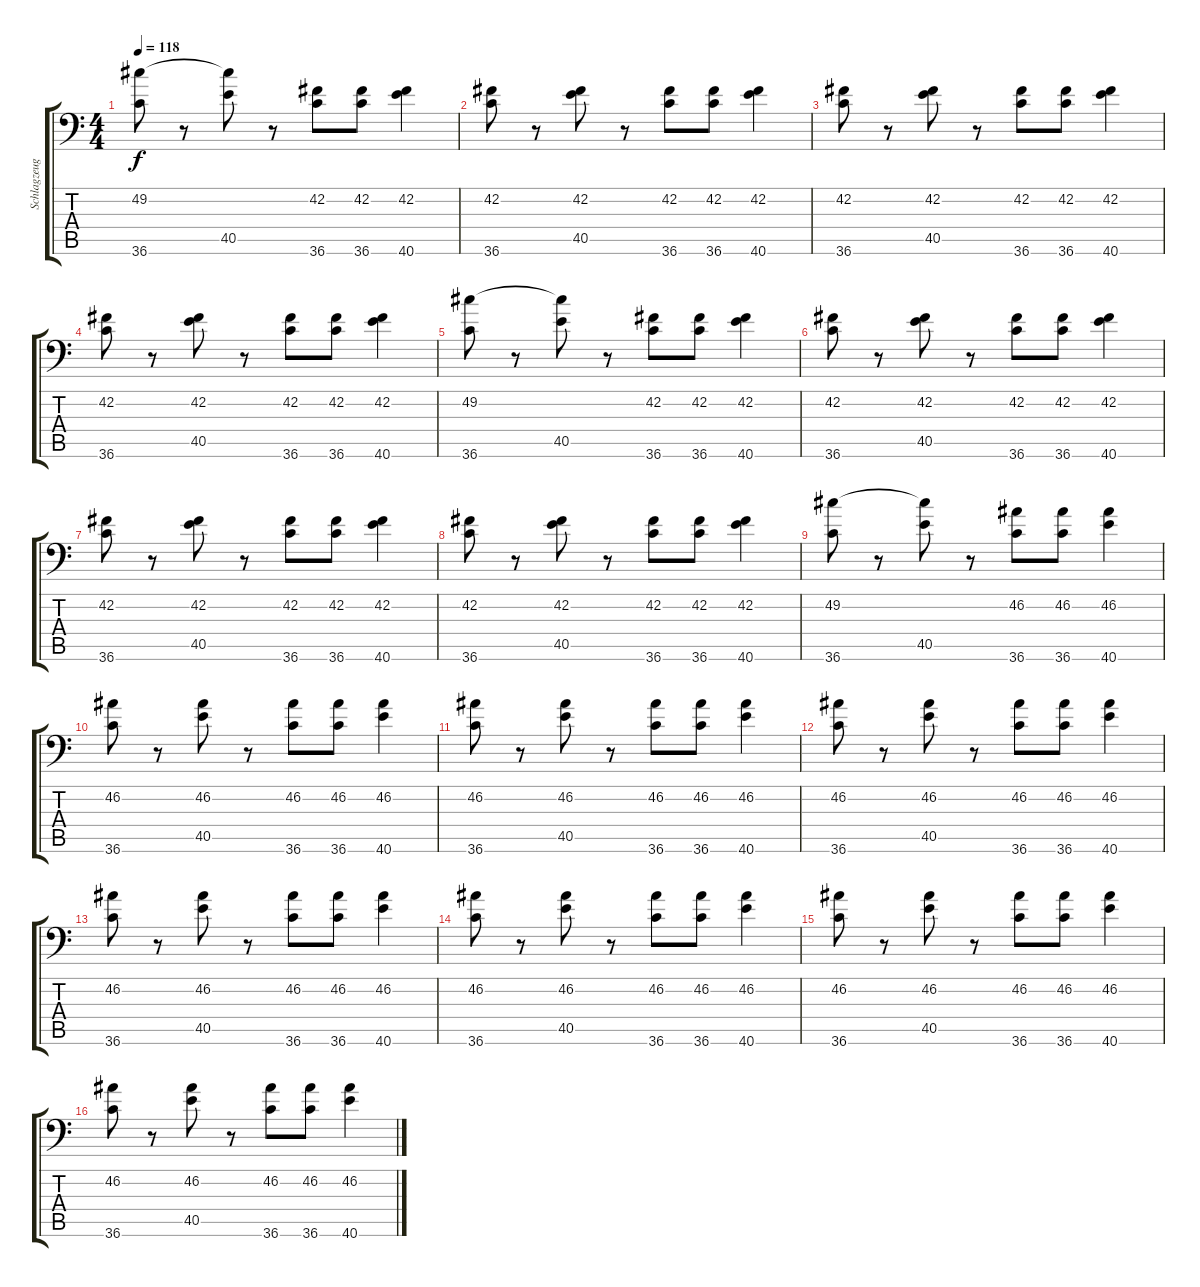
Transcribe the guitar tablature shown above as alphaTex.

\track ("Schlagzeug" "Schlagzeug") {instrument acousticgrandpiano}
\staff {score tabs}
\tuning (C-1 C-1 C-1 C-1 C-1 C-1) {hide}
\ts (4 4)
\tempo 118
\clef f4
\ks c
(49.2 36.6).8{dy f} r.8 (49.2{t} 40.5).8 r.8 (42.2 36.6).8 (42.2 36.6).8 (42.2 40.6).4 |
(42.2 36.6).8 r.8 (42.2 40.5).8 r.8 (42.2 36.6).8 (42.2 36.6).8 (42.2 40.6).4 |
(42.2 36.6).8 r.8 (42.2 40.5).8 r.8 (42.2 36.6).8 (42.2 36.6).8 (42.2 40.6).4 |
(42.2 36.6).8 r.8 (42.2 40.5).8 r.8 (42.2 36.6).8 (42.2 36.6).8 (42.2 40.6).4 |
(49.2 36.6).8 r.8 (49.2{t} 40.5).8 r.8 (42.2 36.6).8 (42.2 36.6).8 (42.2 40.6).4 |
(42.2 36.6).8 r.8 (42.2 40.5).8 r.8 (42.2 36.6).8 (42.2 36.6).8 (42.2 40.6).4 |
(42.2 36.6).8 r.8 (42.2 40.5).8 r.8 (42.2 36.6).8 (42.2 36.6).8 (42.2 40.6).4 |
(42.2 36.6).8 r.8 (42.2 40.5).8 r.8 (42.2 36.6).8 (42.2 36.6).8 (42.2 40.6).4 |
(49.2 36.6).8 r.8 (49.2{t} 40.5).8 r.8 (46.2 36.6).8 (46.2 36.6).8 (46.2 40.6).4 |
(46.2 36.6).8 r.8 (46.2 40.5).8 r.8 (46.2 36.6).8 (46.2 36.6).8 (46.2 40.6).4 |
(46.2 36.6).8 r.8 (46.2 40.5).8 r.8 (46.2 36.6).8 (46.2 36.6).8 (46.2 40.6).4 |
(46.2 36.6).8 r.8 (46.2 40.5).8 r.8 (46.2 36.6).8 (46.2 36.6).8 (46.2 40.6).4 |
(46.2 36.6).8 r.8 (46.2 40.5).8 r.8 (46.2 36.6).8 (46.2 36.6).8 (46.2 40.6).4 |
(46.2 36.6).8 r.8 (46.2 40.5).8 r.8 (46.2 36.6).8 (46.2 36.6).8 (46.2 40.6).4 |
(46.2 36.6).8 r.8 (46.2 40.5).8 r.8 (46.2 36.6).8 (46.2 36.6).8 (46.2 40.6).4 |
(46.2 36.6).8 r.8 (46.2 40.5).8 r.8 (46.2 36.6).8 (46.2 36.6).8 (46.2 40.6).4
